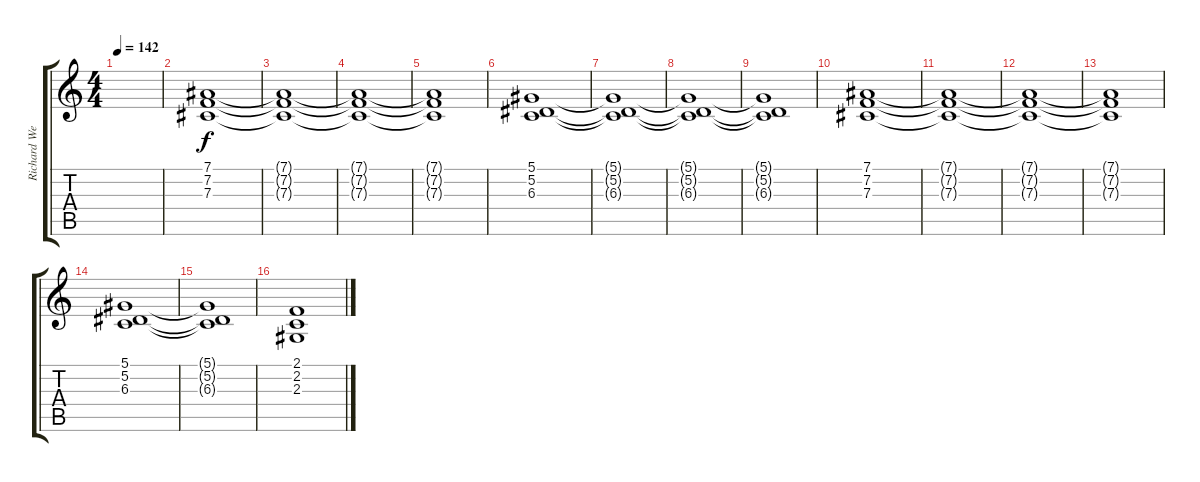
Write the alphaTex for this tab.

\track ("Richard West 2" "Richard We") {instrument stringensemble1}
\staff {score tabs}
\tuning (Eb4 Bb3 Gb3 Db3 Ab2 Eb2) {hide}
\ts (4 4)
\tempo 142
\clef g2
\ks c
|
(7.1 7.2 7.3).1{volume 10} |
(7.1{t} 7.2{t} 7.3{t}).1 |
(7.1{t} 7.2{t} 7.3{t}).1 |
(7.1{t} 7.2{t} 7.3{t}).1 |
(5.1 5.2 6.3).1 |
(5.1{t} 5.2{t} 6.3{t}).1 |
(5.1{t} 5.2{t} 6.3{t}).1 |
(5.1{t} 5.2{t} 6.3{t}).1 |
(7.1 7.2 7.3).1{volume 10} |
(7.1{t} 7.2{t} 7.3{t}).1 |
(7.1{t} 7.2{t} 7.3{t}).1 |
(7.1{t} 7.2{t} 7.3{t}).1 |
(5.1 5.2 6.3).1 |
(5.1{t} 5.2{t} 6.3{t}).1 |
(2.1 2.2 2.3).1
